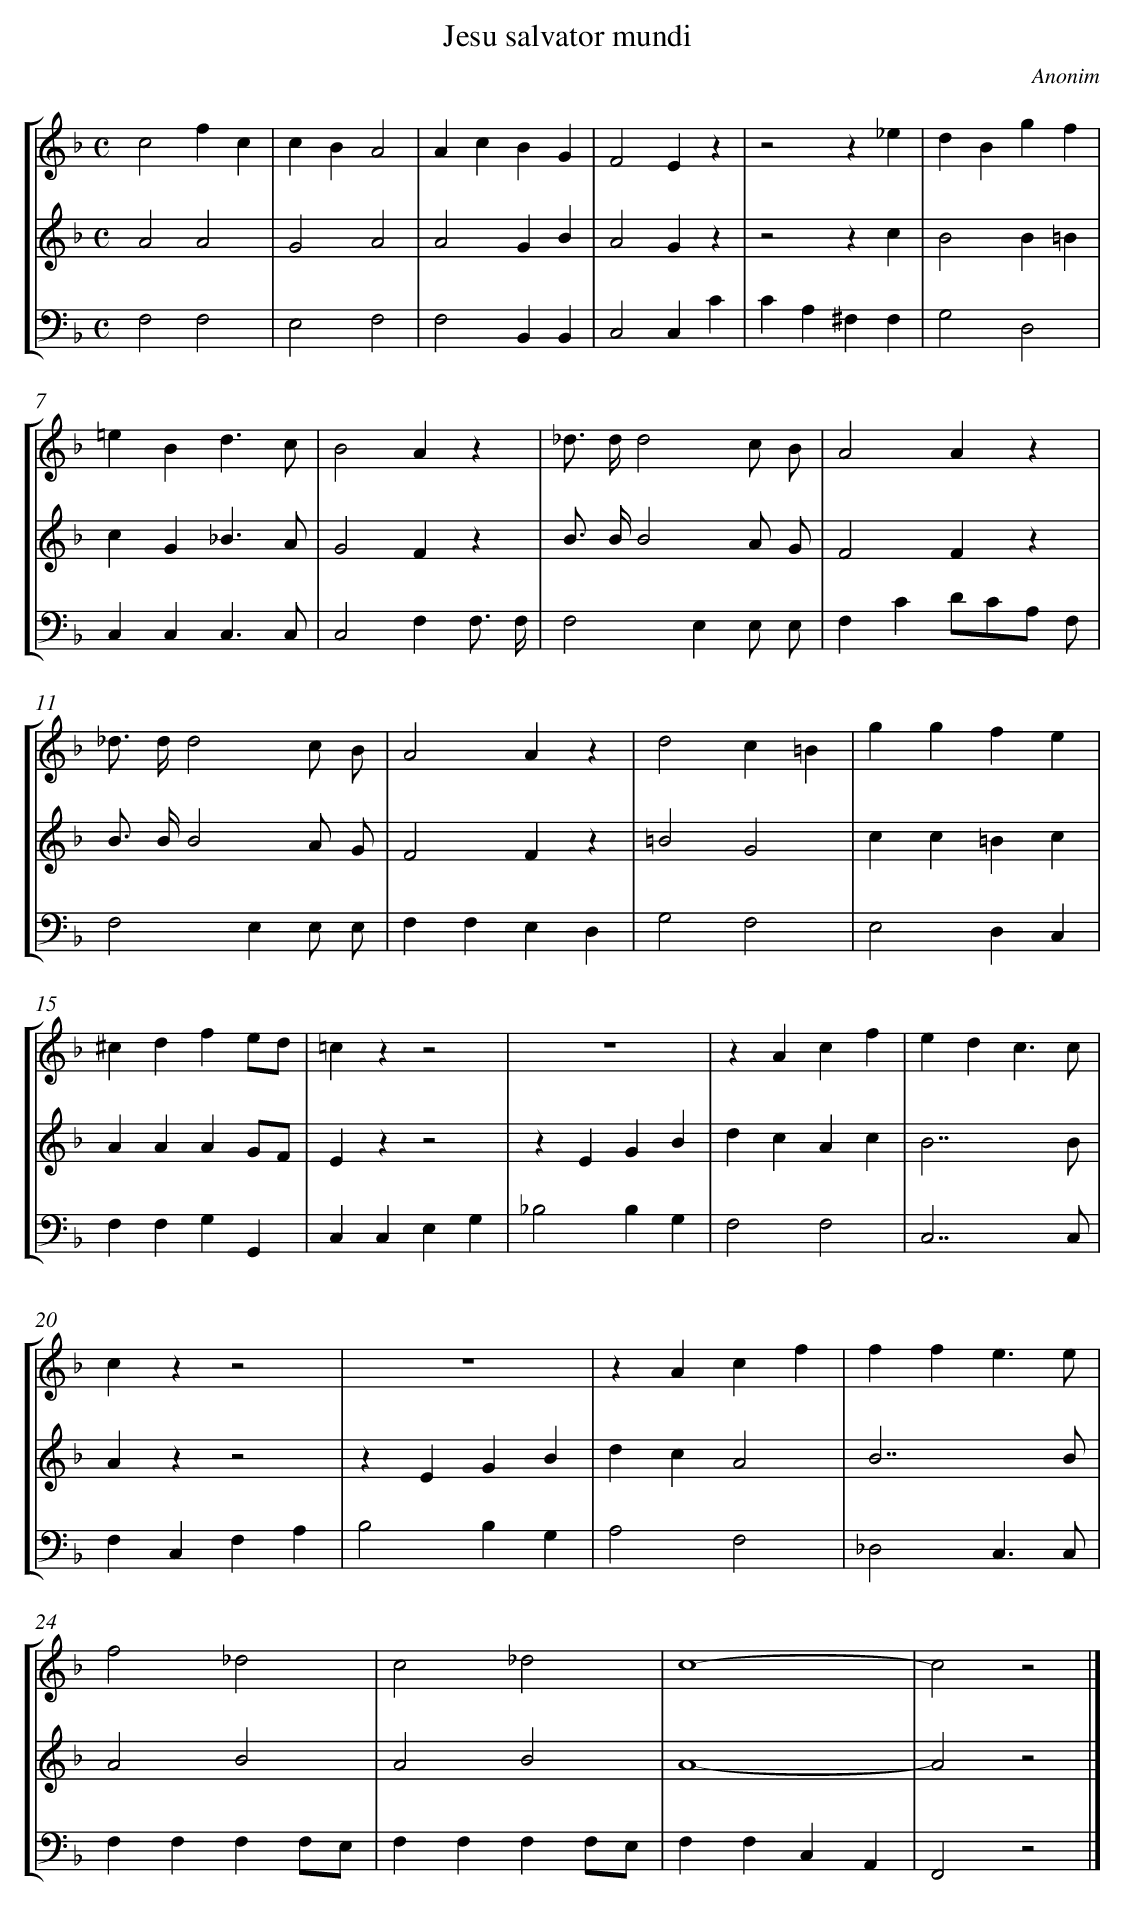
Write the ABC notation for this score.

X:1
T: Jesu salvator mundi
C: Anonim
L: 1/4
M: C
%%staves [1 2 3 4]
V: 1 clef=treble
V: 2 clef=treble
V: 3 clef=bass
V: 4 clef=bass
K: F
[V:1] c2fc |
[V:2] A2A2 |
[V:3] x4 |
[V:4] F,2F,2 |
[V:1] cBA2 |
[V:2] G2A2 |
[V:3] x4 |
[V:4] E,2F,2 |
[V:1] AcBG |
[V:2] A2GB |
[V:3] x4 |
[V:4] F,2B,,B,, |
[V:1] F2Ez |
[V:2] A2Gz |
[V:3] x4 |
[V:4] C,2C,C |
[V:1] z2z_e |
[V:2] z2zc |
[V:3] x4 |
[V:4] CA,^F,F, |
[V:1] dBgf |
[V:2] B2B=B |
[V:3] x4 |
[V:4] G,2D,2 |
[V:1] =eBd3/c/ |
[V:2] cG_B3/A/ |
[V:3] x4 |
[V:4] C,C,C,3/C,/ |
[V:1] B2Az |
[V:2] G2Fz |
[V:3] x4 |
[V:4] C,2F,F,3// F,// |
[V:1] _d/> d/d2c/ B/ |
[V:2] B/> B/B2A/ G/ |
[V:3] x4 |
[V:4] F,2E,E,/ E,/ |
[V:1] A2Az |
[V:2] F2Fz |
[V:3] x4 |
[V:4] F,CD/C/A,/ F,/ |
[V:1] _d/> d/d2c/ B/ |
[V:2] B/> B/B2A/ G/ |
[V:3] x4 |
[V:4] F,2E,E,/ E,/ |
[V:1] A2Az |
[V:2] F2Fz |
[V:3] x4 |
[V:4] F,F,E,D, |
[V:1] d2c=B |
[V:2] =B2G2 |
[V:3] x4 |
[V:4] G,2F,2 |
[V:1] ggfe |
[V:2] cc=Bc |
[V:3] x4 |
[V:4] E,2D,C, |
[V:1] ^cdfe/d/ |
[V:2] AAAG/F/ |
[V:3] x4 |
[V:4] F,F,G,G,, |
[V:1] =czz2 |
[V:2] Ezz2 |
[V:3] x4 |
[V:4] C,C,E,G, |
[V:1] z4 |
[V:2] zEGB |
[V:3] x4 |
[V:4] _B,2B,G, |
[V:1] zAcf |
[V:2] dcAc |
[V:3] x4 |
[V:4] F,2F,2 |
[V:1] edc3/c/ |
[V:2] B7/B/ |
[V:3] x4 |
[V:4] C,7/C,/ |
[V:1] czz2 |
[V:2] Azz2 |
[V:3] x4 |
[V:4] F,C,F,A, |
[V:1] z4 |
[V:2] zEGB |
[V:3] x4 |
[V:4] B,2B,G, |
[V:1] zAcf |
[V:2] dcA2 |
[V:3] x4 |
[V:4] A,2F,2 |
[V:1] ffe3/e/ |
[V:2] B7/B/ |
[V:3] x4 |
[V:4] _D,2C,3/C,/ |
[V:1] f2_d2 |
[V:2] A2B2 |
[V:3] x4 |
[V:4] F,F,F,F,/E,/ |
[V:1] c2_d2 |
[V:2] A2B2 |
[V:3] x4 |
[V:4] F,F,F,F,/E,/ |
[V:1] c4- |
[V:2] A4- |
[V:3] x4 |
[V:4] F,F,C,A,, |
[V:1] c2z2 |]
[V:2] A2z2 |]
[V:3] x4 |]
[V:4] F,,2z2 |]
